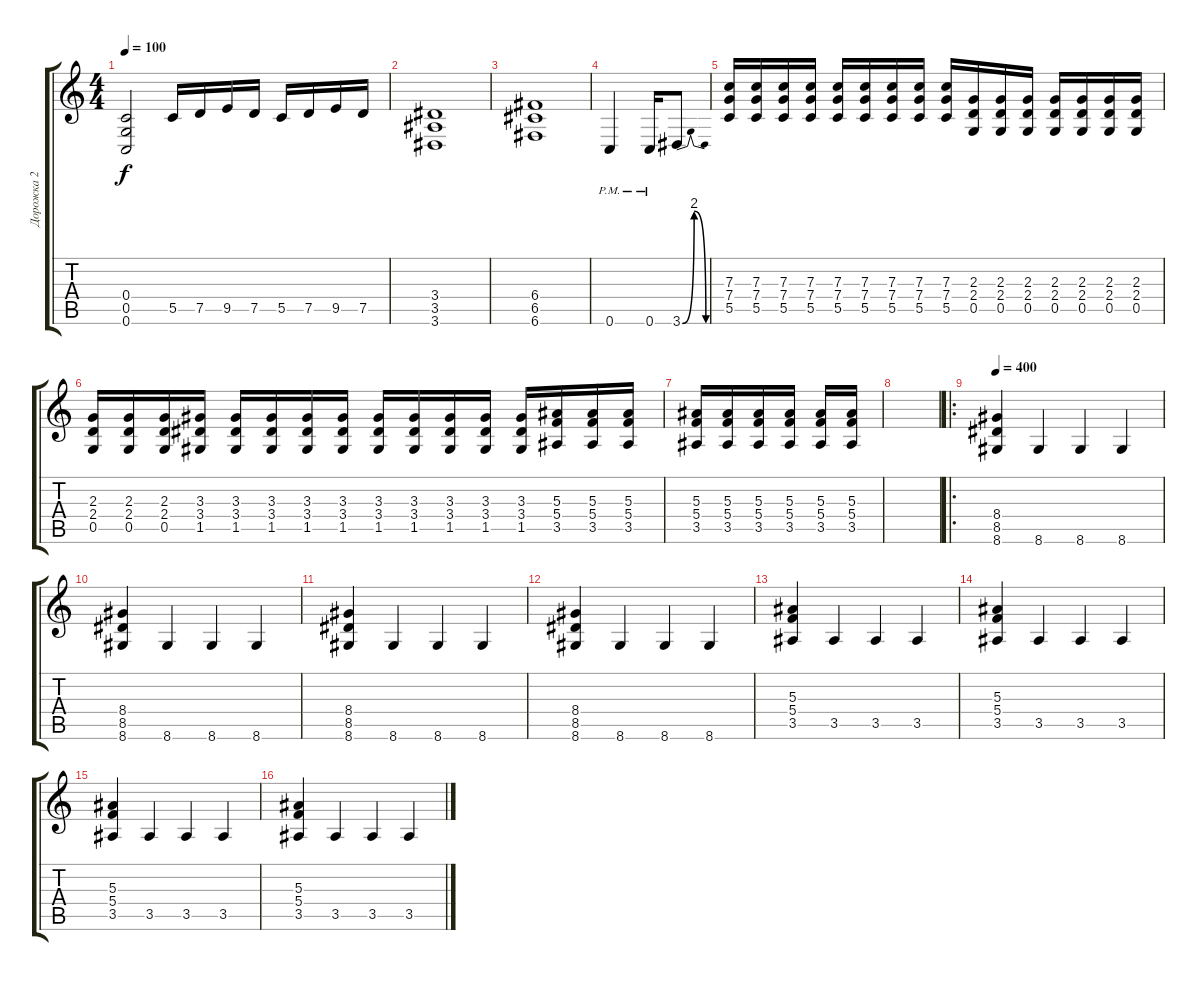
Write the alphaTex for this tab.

\track ("Дорожка 2" "Дорожка 2") {instrument distortionguitar}
\staff {score tabs}
\tuning (D4 A3 F3 C3 G2 C2) {hide}
\ts (4 4)
\tempo 100
\clef g2
\ks c
(0.4 0.5 0.6).2{dy f} 5.5.16 7.5.16 9.5.16 7.5.16 5.5.16 7.5.16 9.5.16 7.5.16 |
(3.4 3.5 3.6).1 |
(6.4 6.5 6.6).1 |
0.6{pm}.4 0.6{pm}.16 3.6{be (bendrelease 0 0 30 8 30 8 60 0)}.8 |
(7.3 7.4 5.5).16 (7.3 7.4 5.5).16 (7.3 7.4 5.5).16 (7.3 7.4 5.5).16 (7.3 7.4 5.5).16 (7.3 7.4 5.5).16 (7.3 7.4 5.5).16 (7.3 7.4 5.5).16 (7.3 7.4 5.5).16 (2.3 2.4 0.5).16 (2.3 2.4 0.5).16 (2.3 2.4 0.5).16 (2.3 2.4 0.5).16 (2.3 2.4 0.5).16 (2.3 2.4 0.5).16 (2.3 2.4 0.5).16 |
(2.3 2.4 0.5).16 (2.3 2.4 0.5).16 (2.3 2.4 0.5).16 (3.3 3.4 1.5).16 (3.3 3.4 1.5).16 (3.3 3.4 1.5).16 (3.3 3.4 1.5).16 (3.3 3.4 1.5).16 (3.3 3.4 1.5).16 (3.3 3.4 1.5).16 (3.3 3.4 1.5).16 (3.3 3.4 1.5).16 (3.3 3.4 1.5).16 (5.3 5.4 3.5).16 (5.3 5.4 3.5).16 (5.3 5.4 3.5).16 |
(5.3 5.4 3.5).16 (5.3 5.4 3.5).16 (5.3 5.4 3.5).16 (5.3 5.4 3.5).16 (5.3 5.4 3.5).16 (5.3 5.4 3.5).16 |
|
\ro
\tempo 400
(8.4 8.5 8.6).4 8.6.4 8.6.4 8.6.4 |
(8.4 8.5 8.6).4 8.6.4 8.6.4 8.6.4 |
(8.4 8.5 8.6).4 8.6.4 8.6.4 8.6.4 |
(8.4 8.5 8.6).4 8.6.4 8.6.4 8.6.4 |
(5.3 5.4 3.5).4 3.5.4 3.5.4 3.5.4 |
(5.3 5.4 3.5).4 3.5.4 3.5.4 3.5.4 |
(5.3 5.4 3.5).4 3.5.4 3.5.4 3.5.4 |
(5.3 5.4 3.5).4 3.5.4 3.5.4 3.5.4
